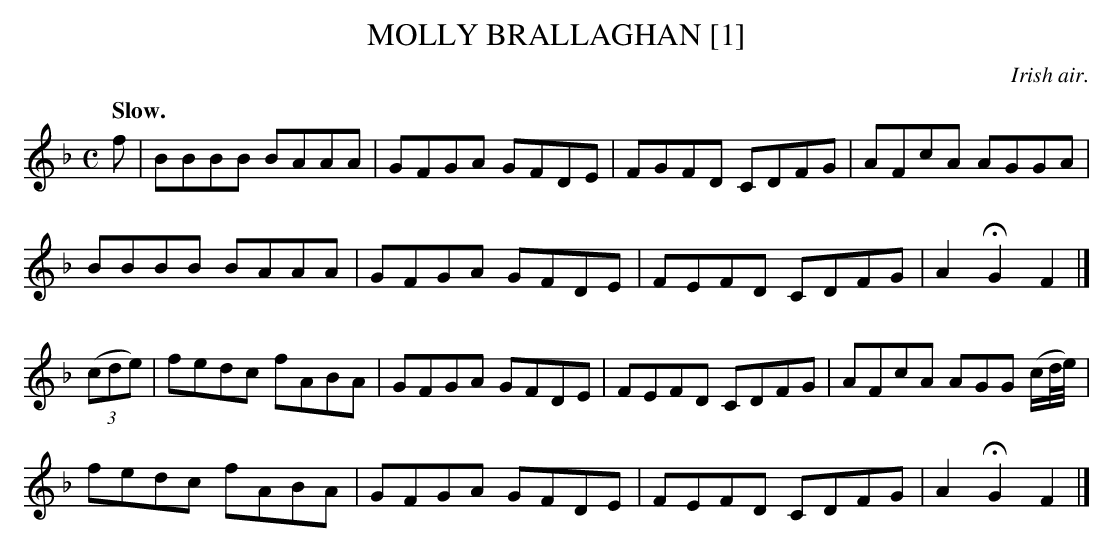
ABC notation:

X:1
T: MOLLY BRALLAGHAN [1]
O: Irish air.
Q: "Slow."
M: C
L: 1/8
K: F
f |BBBB BAAA | GFGA GFDE | FGFD CDFG | AFcA AGGA |
BBBB BAAA | GFGA GFDE | FEFD CDFG | A2HG2 F2 |]
(3(cde) |fedc fABA | GFGA GFDE | FEFD CDFG | AFcA AGG (c/d//e//) |
fedc fABA | GFGA GFDE | FEFD CDFG | A2HG2 F2 |]
